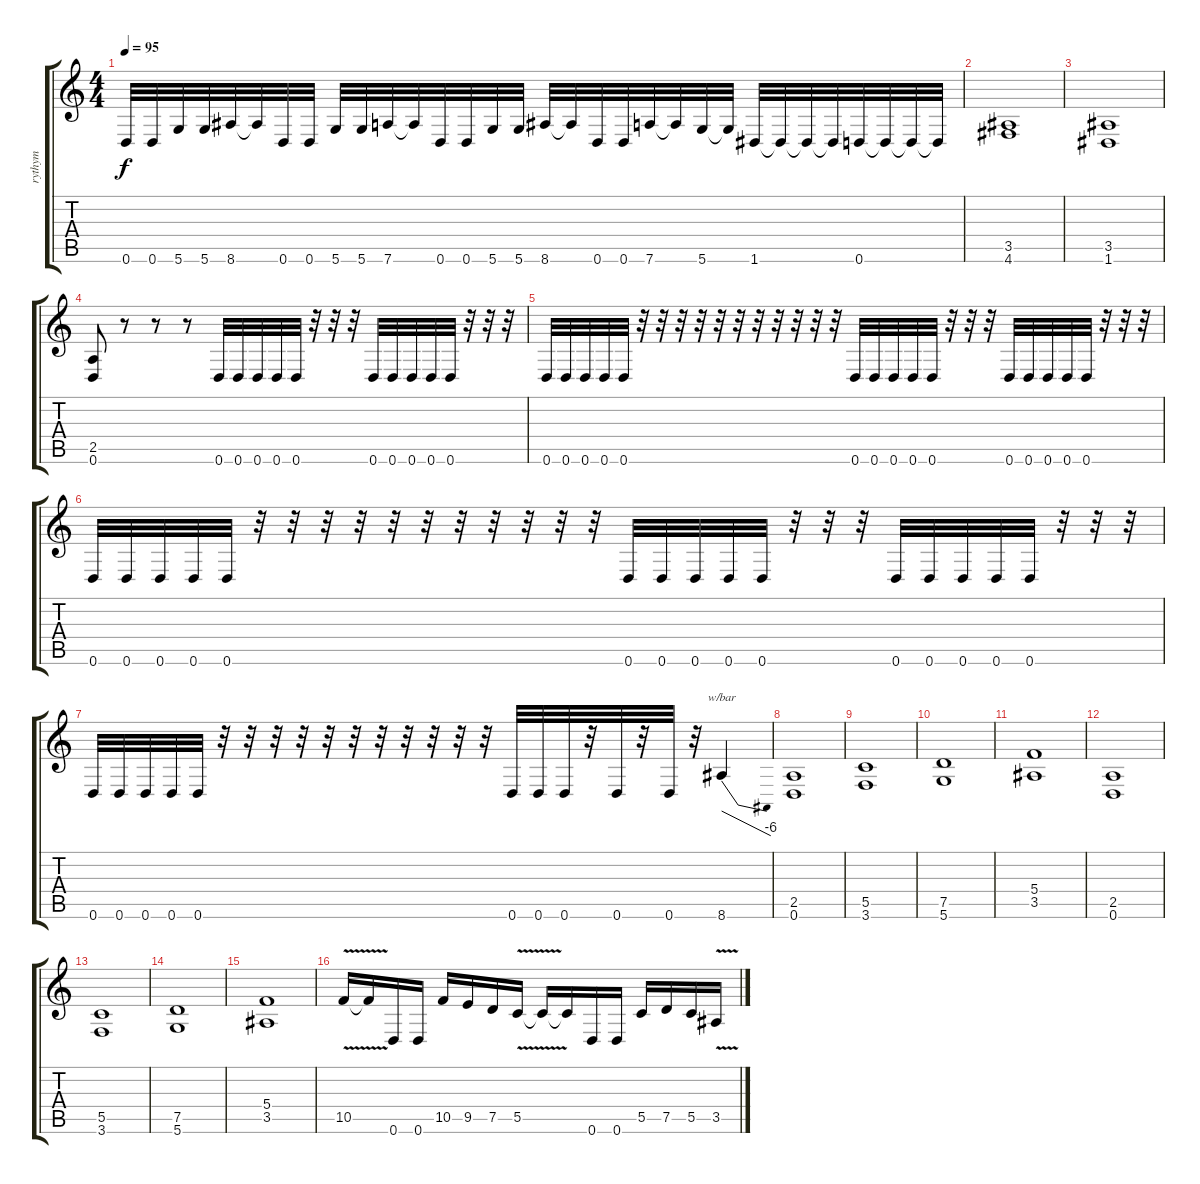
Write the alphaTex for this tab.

\track ("rythym" "rythym") {instrument distortionguitar}
\staff {score tabs}
\tuning (D4 A3 F3 C3 G2 D2) {hide}
\ts (4 4)
\tempo 95
\clef g2
\ks c
0.6.32{dy f} 0.6.32 5.6.32 5.6.32 8.6.32 8.6{t}.32 0.6.32 0.6.32 5.6.32 5.6.32 7.6.32 7.6{t}.32 0.6.32 0.6.32 5.6.32 5.6.32 8.6.32 8.6{t}.32 0.6.32 0.6.32 7.6.32 7.6{t}.32 5.6.32 5.6{t}.32 1.6.32 1.6{t}.32 1.6{t}.32 1.6{t}.32 0.6.32 0.6{t}.32 0.6{t}.32 0.6{t}.32 |
(3.5 4.6).1 |
(3.5 1.6).1 |
(2.5 0.6).8 r.8 r.8 r.8 0.6.32 0.6.32 0.6.32 0.6.32 0.6.32 r.32 r.32 r.32 0.6.32 0.6.32 0.6.32 0.6.32 0.6.32 r.32 r.32 r.32 |
0.6.32 0.6.32 0.6.32 0.6.32 0.6.32 r.32 r.32 r.32 r.32 r.32 r.32 r.32 r.32 r.32 r.32 r.32 0.6.32 0.6.32 0.6.32 0.6.32 0.6.32 r.32 r.32 r.32 0.6.32 0.6.32 0.6.32 0.6.32 0.6.32 r.32 r.32 r.32 |
0.6.32 0.6.32 0.6.32 0.6.32 0.6.32 r.32 r.32 r.32 r.32 r.32 r.32 r.32 r.32 r.32 r.32 r.32 0.6.32 0.6.32 0.6.32 0.6.32 0.6.32 r.32 r.32 r.32 0.6.32 0.6.32 0.6.32 0.6.32 0.6.32 r.32 r.32 r.32 |
0.6.32 0.6.32 0.6.32 0.6.32 0.6.32 r.32 r.32 r.32 r.32 r.32 r.32 r.32 r.32 r.32 r.32 r.32 0.6.32 0.6.32 0.6.32 r.32 0.6.32 r.32 0.6.32 r.32 8.6.4{tbe (dive default 0 0 60 -24)} |
(2.5 0.6).1 |
(5.5 3.6).1 |
(7.5 5.6).1 |
(5.4 3.5).1 |
(2.5 0.6).1 |
(5.5 3.6).1 |
(7.5 5.6).1 |
(5.4 3.5).1 |
10.5{v}.16 10.5{t}.16 0.6.16 0.6.16 10.5.16 9.5.16 7.5.16 5.5{v}.16 5.5{t}.16 5.5{t}.16 0.6.16 0.6.16 5.5.16 7.5.16 5.5.16 3.5{v}.16
